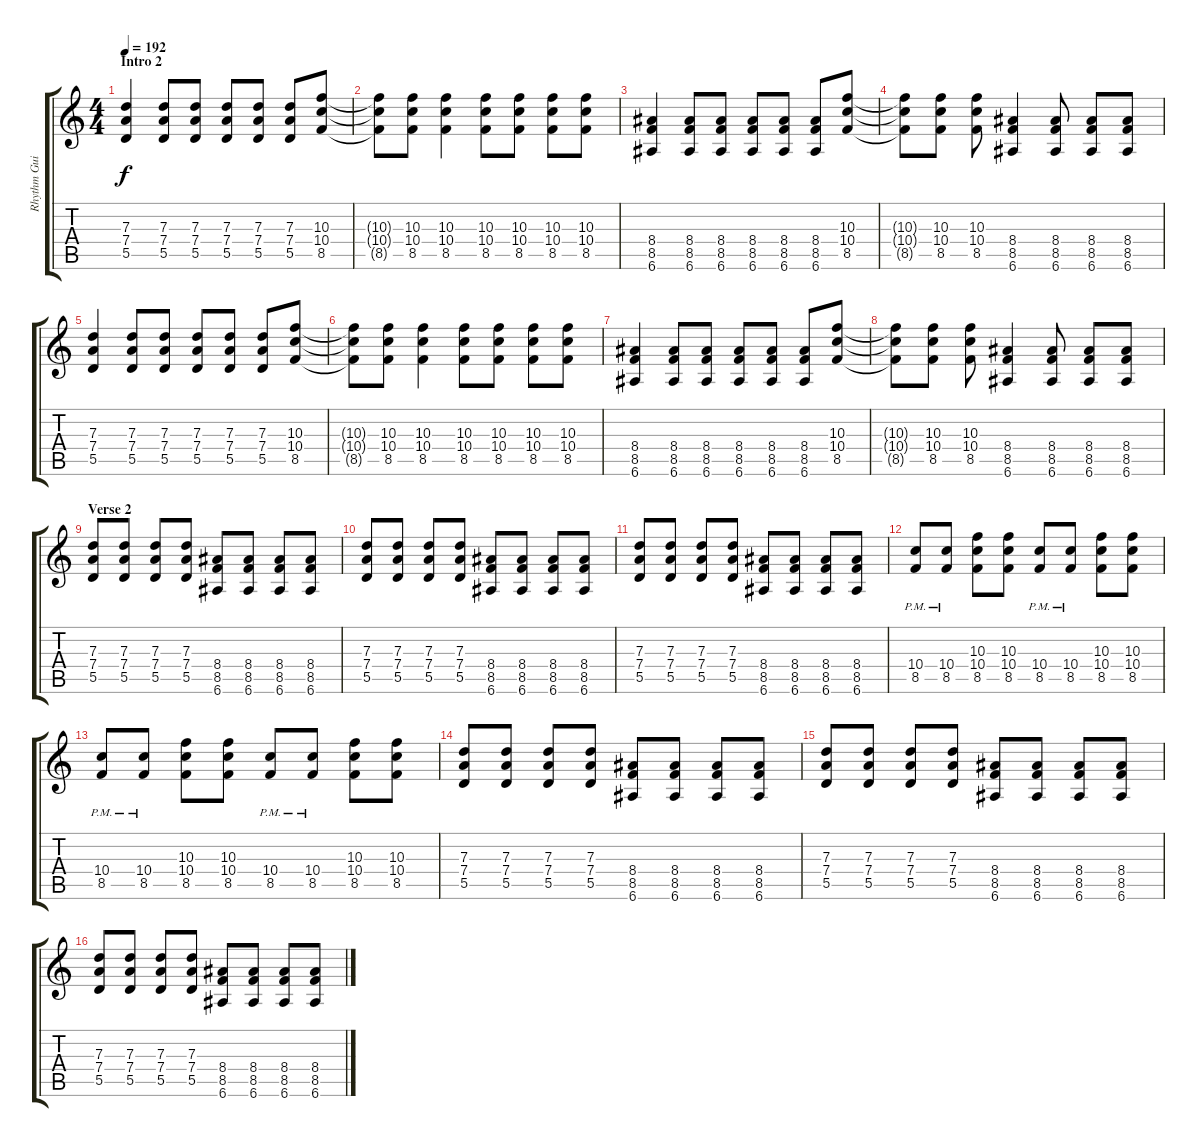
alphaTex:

\track ("Rhythm Guitar" "Rhythm Gui") {instrument distortionguitar}
\staff {score tabs}
\tuning (E4 B3 G3 D3 A2 E2) {hide}
\ts (4 4)
\section ("" "Intro 2")
\tempo 192
\clef g2
\ks c
(7.3 7.4 5.5).4{dy f} (7.3 7.4 5.5).8 (7.3 7.4 5.5).8 (7.3 7.4 5.5).8 (7.3 7.4 5.5).8 (7.3 7.4 5.5).8 (10.3 10.4 8.5).8 |
(10.3{t} 10.4{t} 8.5{t}).8 (10.3 10.4 8.5).8 (10.3 10.4 8.5).4 (10.3 10.4 8.5).8 (10.3 10.4 8.5).8 (10.3 10.4 8.5).8 (10.3 10.4 8.5).8 |
(8.4 8.5 6.6).4 (8.4 8.5 6.6).8 (8.4 8.5 6.6).8 (8.4 8.5 6.6).8 (8.4 8.5 6.6).8 (8.4 8.5 6.6).8 (10.3 10.4 8.5).8 |
(10.3{t} 10.4{t} 8.5{t}).8 (10.3 10.4 8.5).8 (10.3 10.4 8.5).8 (8.4 8.5 6.6).4 (8.4 8.5 6.6).8 (8.4 8.5 6.6).8 (8.4 8.5 6.6).8 |
(7.3 7.4 5.5).4 (7.3 7.4 5.5).8 (7.3 7.4 5.5).8 (7.3 7.4 5.5).8 (7.3 7.4 5.5).8 (7.3 7.4 5.5).8 (10.3 10.4 8.5).8 |
(10.3{t} 10.4{t} 8.5{t}).8 (10.3 10.4 8.5).8 (10.3 10.4 8.5).4 (10.3 10.4 8.5).8 (10.3 10.4 8.5).8 (10.3 10.4 8.5).8 (10.3 10.4 8.5).8 |
(8.4 8.5 6.6).4 (8.4 8.5 6.6).8 (8.4 8.5 6.6).8 (8.4 8.5 6.6).8 (8.4 8.5 6.6).8 (8.4 8.5 6.6).8 (10.3 10.4 8.5).8 |
(10.3{t} 10.4{t} 8.5{t}).8 (10.3 10.4 8.5).8 (10.3 10.4 8.5).8 (8.4 8.5 6.6).4 (8.4 8.5 6.6).8 (8.4 8.5 6.6).8 (8.4 8.5 6.6).8 |
\section ("" "Verse 2")
(7.3 7.4 5.5).8 (7.3 7.4 5.5).8 (7.3 7.4 5.5).8 (7.3 7.4 5.5).8 (8.4 8.5 6.6).8 (8.4 8.5 6.6).8 (8.4 8.5 6.6).8 (8.4 8.5 6.6).8 |
(7.3 7.4 5.5).8 (7.3 7.4 5.5).8 (7.3 7.4 5.5).8 (7.3 7.4 5.5).8 (8.4 8.5 6.6).8 (8.4 8.5 6.6).8 (8.4 8.5 6.6).8 (8.4 8.5 6.6).8 |
(7.3 7.4 5.5).8 (7.3 7.4 5.5).8 (7.3 7.4 5.5).8 (7.3 7.4 5.5).8 (8.4 8.5 6.6).8 (8.4 8.5 6.6).8 (8.4 8.5 6.6).8 (8.4 8.5 6.6).8 |
(10.4{pm} 8.5{pm}).8 (10.4{pm} 8.5{pm}).8 (10.3 10.4 8.5).8 (10.3 10.4 8.5).8 (10.4{pm} 8.5{pm}).8 (10.4{pm} 8.5{pm}).8 (10.3 10.4 8.5).8 (10.3 10.4 8.5).8 |
(10.4{pm} 8.5{pm}).8 (10.4{pm} 8.5{pm}).8 (10.3 10.4 8.5).8 (10.3 10.4 8.5).8 (10.4{pm} 8.5{pm}).8 (10.4{pm} 8.5{pm}).8 (10.3 10.4 8.5).8 (10.3 10.4 8.5).8 |
(7.3 7.4 5.5).8 (7.3 7.4 5.5).8 (7.3 7.4 5.5).8 (7.3 7.4 5.5).8 (8.4 8.5 6.6).8 (8.4 8.5 6.6).8 (8.4 8.5 6.6).8 (8.4 8.5 6.6).8 |
(7.3 7.4 5.5).8 (7.3 7.4 5.5).8 (7.3 7.4 5.5).8 (7.3 7.4 5.5).8 (8.4 8.5 6.6).8 (8.4 8.5 6.6).8 (8.4 8.5 6.6).8 (8.4 8.5 6.6).8 |
(7.3 7.4 5.5).8 (7.3 7.4 5.5).8 (7.3 7.4 5.5).8 (7.3 7.4 5.5).8 (8.4 8.5 6.6).8 (8.4 8.5 6.6).8 (8.4 8.5 6.6).8 (8.4 8.5 6.6).8
